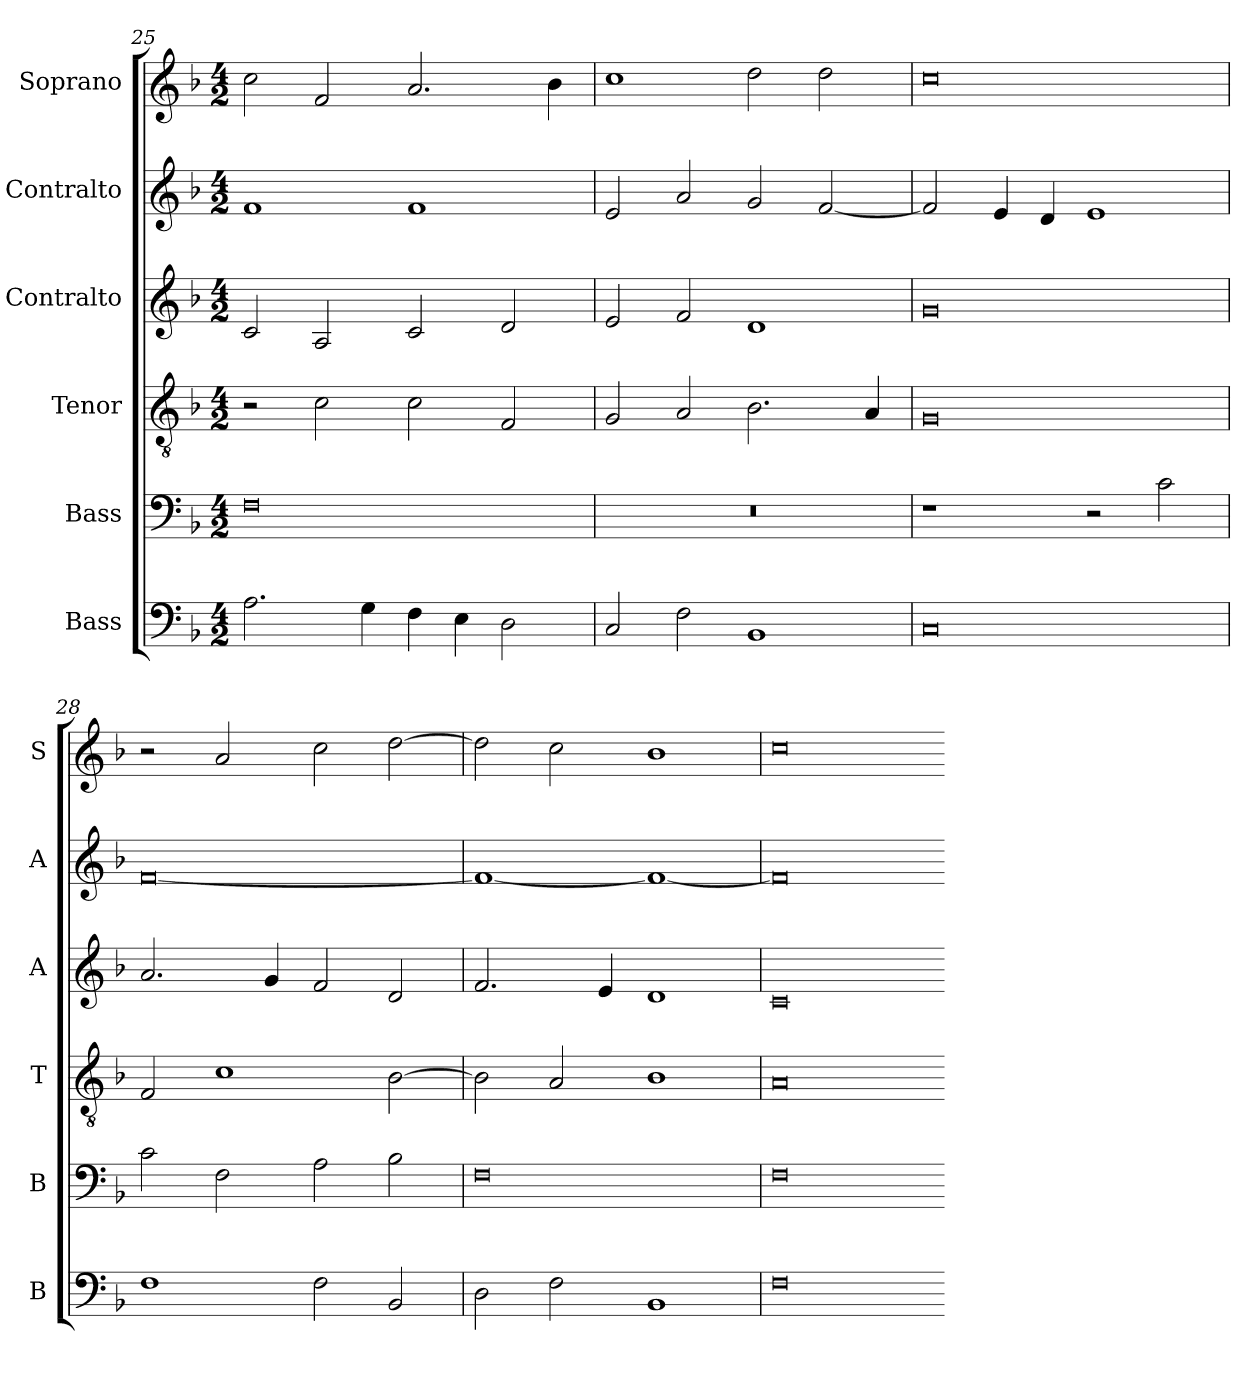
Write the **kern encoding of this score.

**kern	**kern	**kern	**kern	**kern	**kern
*part6	*part5	*part4	*part3	*part2	*part1
*staff6	*staff5	*staff4	*staff3	*staff2	*staff1
*I"Bass	*I"Bass	*I"Tenor	*I"Contralto	*I"Contralto	*I"Soprano
*I'B	*I'B	*I'T	*I'A	*I'A	*I'S
*clefF4	*clefF4	*clefGv2	*clefG2	*clefG2	*clefG2
*k[b-]	*k[b-]	*k[b-]	*k[b-]	*k[b-]	*k[b-]
*F:ion	*F:ion	*F:ion	*F:ion	*F:ion	*F:ion
*M4/2	*M4/2	*M4/2	*M4/2	*M4/2	*M4/2
=25	=25	=25	=25	=25	=25
2.A	0F	2r	2c	1f	2cc
.	.	2c	2A	.	2f
4G	.	.	.	.	.
4F	.	2c	2c	1f	2.a
4E	.	.	.	.	.
2D	.	2F	2d	.	.
.	.	.	.	.	4b-
=26	=26	=26	=26	=26	=26
2C	0r	2G	2e	2e	1cc
2F	.	2A	2f	2a	.
1BB-	.	2.B-	1d	2g	2dd
.	.	.	.	[2f	2dd
.	.	4A	.	.	.
=27	=27	=27	=27	=27	=27
0C	1r	0G	0g	2f]	0cc
.	.	.	.	4e	.
.	.	.	.	4d	.
.	2r	.	.	1e	.
.	2c	.	.	.	.
=28	=28	=28	=28	=28	=28
1F	2c	2F	2.a	[0f	2r
.	2F	1c	.	.	2a
.	.	.	4g	.	.
2F	2A	.	2f	.	2cc
2BB-	2B-	[2B-	2d	.	[2dd
=29	=29	=29	=29	=29	=29
2D	0F	2B-]	2.f	1f_	2dd]
2F	.	2A	.	.	2cc
.	.	.	4e	.	.
1BB-	.	1B-	1d	1f_	1b-
=30	=30	=30	=30	=30	=30
0F	0F	0A	0c	0f]	0cc
=-	=-	=-	=-	=-	=-
*-	*-	*-	*-	*-	*-
